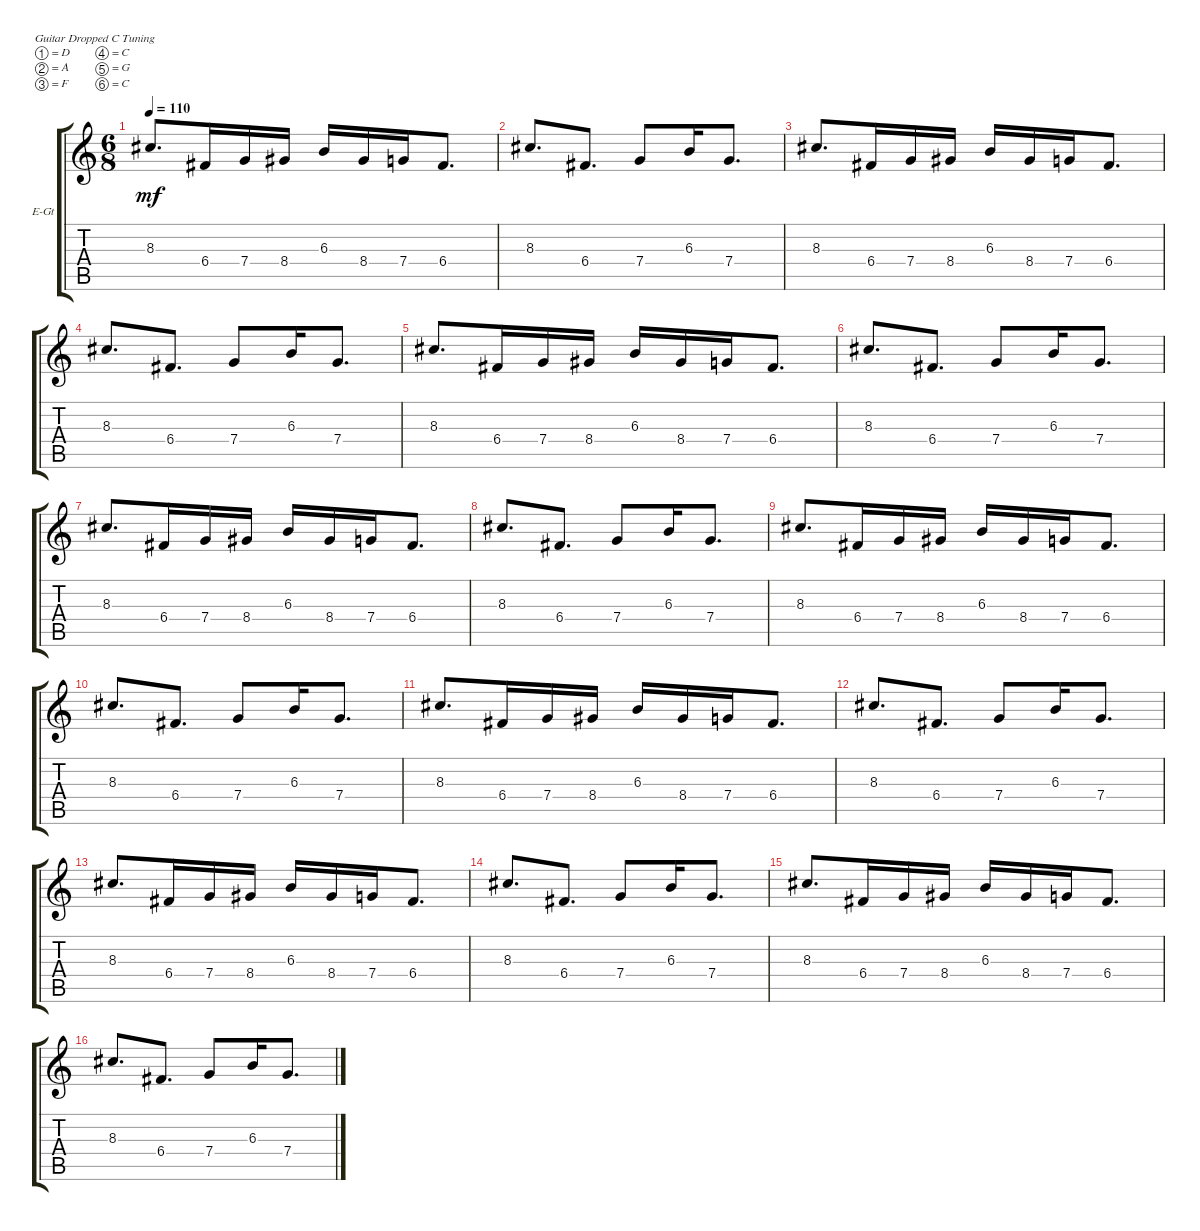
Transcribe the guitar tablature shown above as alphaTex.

\bracketExtendMode groupsimilarinstruments
\firstSystemTrackNameOrientation horizontal
\otherSystemsTrackNameOrientation horizontal
\track ("Lead Overdub" "E-Gt") {instrument distortionguitar}
\staff {score tabs}
\tuning (D4 A3 F3 C3 G2 C2)
\ts (6 8)
\tempo 110
\clef g2
\ks c
8.3.8{d dy mf} 6.4.16 7.4.16 8.4.16 6.3.16 8.4.16 7.4.16 6.4.8{d} |
8.3.8{d} 6.4.8{d} 7.4.8 6.3.16 7.4.8{d} |
8.3.8{d} 6.4.16 7.4.16 8.4.16 6.3.16 8.4.16 7.4.16 6.4.8{d} |
8.3.8{d} 6.4.8{d} 7.4.8 6.3.16 7.4.8{d} |
8.3.8{d} 6.4.16 7.4.16 8.4.16 6.3.16 8.4.16 7.4.16 6.4.8{d} |
8.3.8{d} 6.4.8{d} 7.4.8 6.3.16 7.4.8{d} |
8.3.8{d} 6.4.16 7.4.16 8.4.16 6.3.16 8.4.16 7.4.16 6.4.8{d} |
8.3.8{d} 6.4.8{d} 7.4.8 6.3.16 7.4.8{d} |
8.3.8{d} 6.4.16 7.4.16 8.4.16 6.3.16 8.4.16 7.4.16 6.4.8{d} |
8.3.8{d} 6.4.8{d} 7.4.8 6.3.16 7.4.8{d} |
8.3.8{d} 6.4.16 7.4.16 8.4.16 6.3.16 8.4.16 7.4.16 6.4.8{d} |
8.3.8{d} 6.4.8{d} 7.4.8 6.3.16 7.4.8{d} |
8.3.8{d} 6.4.16 7.4.16 8.4.16 6.3.16 8.4.16 7.4.16 6.4.8{d} |
8.3.8{d} 6.4.8{d} 7.4.8 6.3.16 7.4.8{d} |
8.3.8{d} 6.4.16 7.4.16 8.4.16 6.3.16 8.4.16 7.4.16 6.4.8{d} |
8.3.8{d} 6.4.8{d} 7.4.8 6.3.16 7.4.8{d}
